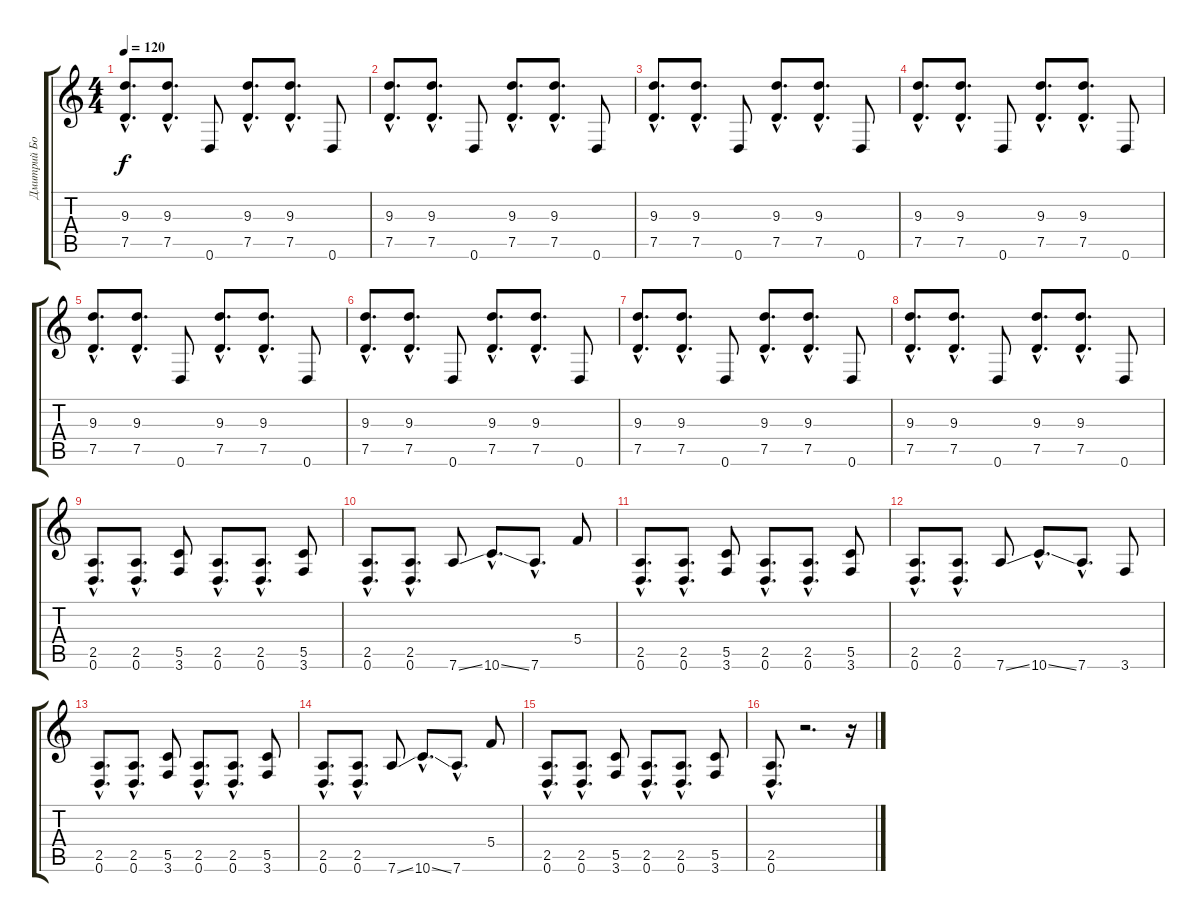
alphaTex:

\track ("Дмитрий Борисенков" "Дмитрий Бо") {instrument distortionguitar}
\staff {score tabs}
\tuning (D4 A3 F3 C3 G2 D2) {hide}
\ts (4 4)
\tempo 120
\clef g2
\ks c
(9.3{hac} 7.5{hac}).8{d dy f instrument distortionguitar} (9.3{hac} 7.5{hac}).8{d} 0.6.8 (9.3{hac} 7.5{hac}).8{d} (9.3{hac} 7.5{hac}).8{d} 0.6.8 |
(9.3{hac} 7.5{hac}).8{d} (9.3{hac} 7.5{hac}).8{d} 0.6.8 (9.3{hac} 7.5{hac}).8{d} (9.3{hac} 7.5{hac}).8{d} 0.6.8 |
(9.3{hac} 7.5{hac}).8{d} (9.3{hac} 7.5{hac}).8{d} 0.6.8 (9.3{hac} 7.5{hac}).8{d} (9.3{hac} 7.5{hac}).8{d} 0.6.8 |
(9.3{hac} 7.5{hac}).8{d} (9.3{hac} 7.5{hac}).8{d} 0.6.8 (9.3{hac} 7.5{hac}).8{d} (9.3{hac} 7.5{hac}).8{d} 0.6.8 |
(9.3{hac} 7.5{hac}).8{d} (9.3{hac} 7.5{hac}).8{d} 0.6.8 (9.3{hac} 7.5{hac}).8{d} (9.3{hac} 7.5{hac}).8{d} 0.6.8 |
(9.3{hac} 7.5{hac}).8{d} (9.3{hac} 7.5{hac}).8{d} 0.6.8 (9.3{hac} 7.5{hac}).8{d} (9.3{hac} 7.5{hac}).8{d} 0.6.8 |
(9.3{hac} 7.5{hac}).8{d} (9.3{hac} 7.5{hac}).8{d} 0.6.8 (9.3{hac} 7.5{hac}).8{d} (9.3{hac} 7.5{hac}).8{d} 0.6.8 |
(9.3{hac} 7.5{hac}).8{d} (9.3{hac} 7.5{hac}).8{d} 0.6.8 (9.3{hac} 7.5{hac}).8{d} (9.3{hac} 7.5{hac}).8{d} 0.6.8 |
(2.5{hac} 0.6{hac}).8{d} (2.5{hac} 0.6{hac}).8{d} (5.5 3.6).8 (2.5{hac} 0.6{hac}).8{d} (2.5{hac} 0.6{hac}).8{d} (5.5 3.6).8 |
(2.5{hac} 0.6{hac}).8{d} (2.5{hac} 0.6{hac}).8{d} 7.6{ss}.8 10.6{ss hac}.8{d} 7.6{hac}.8{d} 5.4.8 |
(2.5{hac} 0.6{hac}).8{d} (2.5{hac} 0.6{hac}).8{d} (5.5 3.6).8 (2.5{hac} 0.6{hac}).8{d} (2.5{hac} 0.6{hac}).8{d} (5.5 3.6).8 |
(2.5{hac} 0.6{hac}).8{d} (2.5{hac} 0.6{hac}).8{d} 7.6{ss}.8 10.6{ss hac}.8{d} 7.6{hac}.8{d} 3.6.8 |
(2.5{hac} 0.6{hac}).8{d} (2.5{hac} 0.6{hac}).8{d} (5.5 3.6).8 (2.5{hac} 0.6{hac}).8{d} (2.5{hac} 0.6{hac}).8{d} (5.5 3.6).8 |
(2.5{hac} 0.6{hac}).8{d} (2.5{hac} 0.6{hac}).8{d} 7.6{ss}.8 10.6{ss hac}.8{d} 7.6{hac}.8{d} 5.4.8 |
(2.5{hac} 0.6{hac}).8{d} (2.5{hac} 0.6{hac}).8{d} (5.5 3.6).8 (2.5{hac} 0.6{hac}).8{d} (2.5{hac} 0.6{hac}).8{d} (5.5 3.6).8 |
(2.5{hac} 0.6{hac}).8{d} r.2{d} r.16
